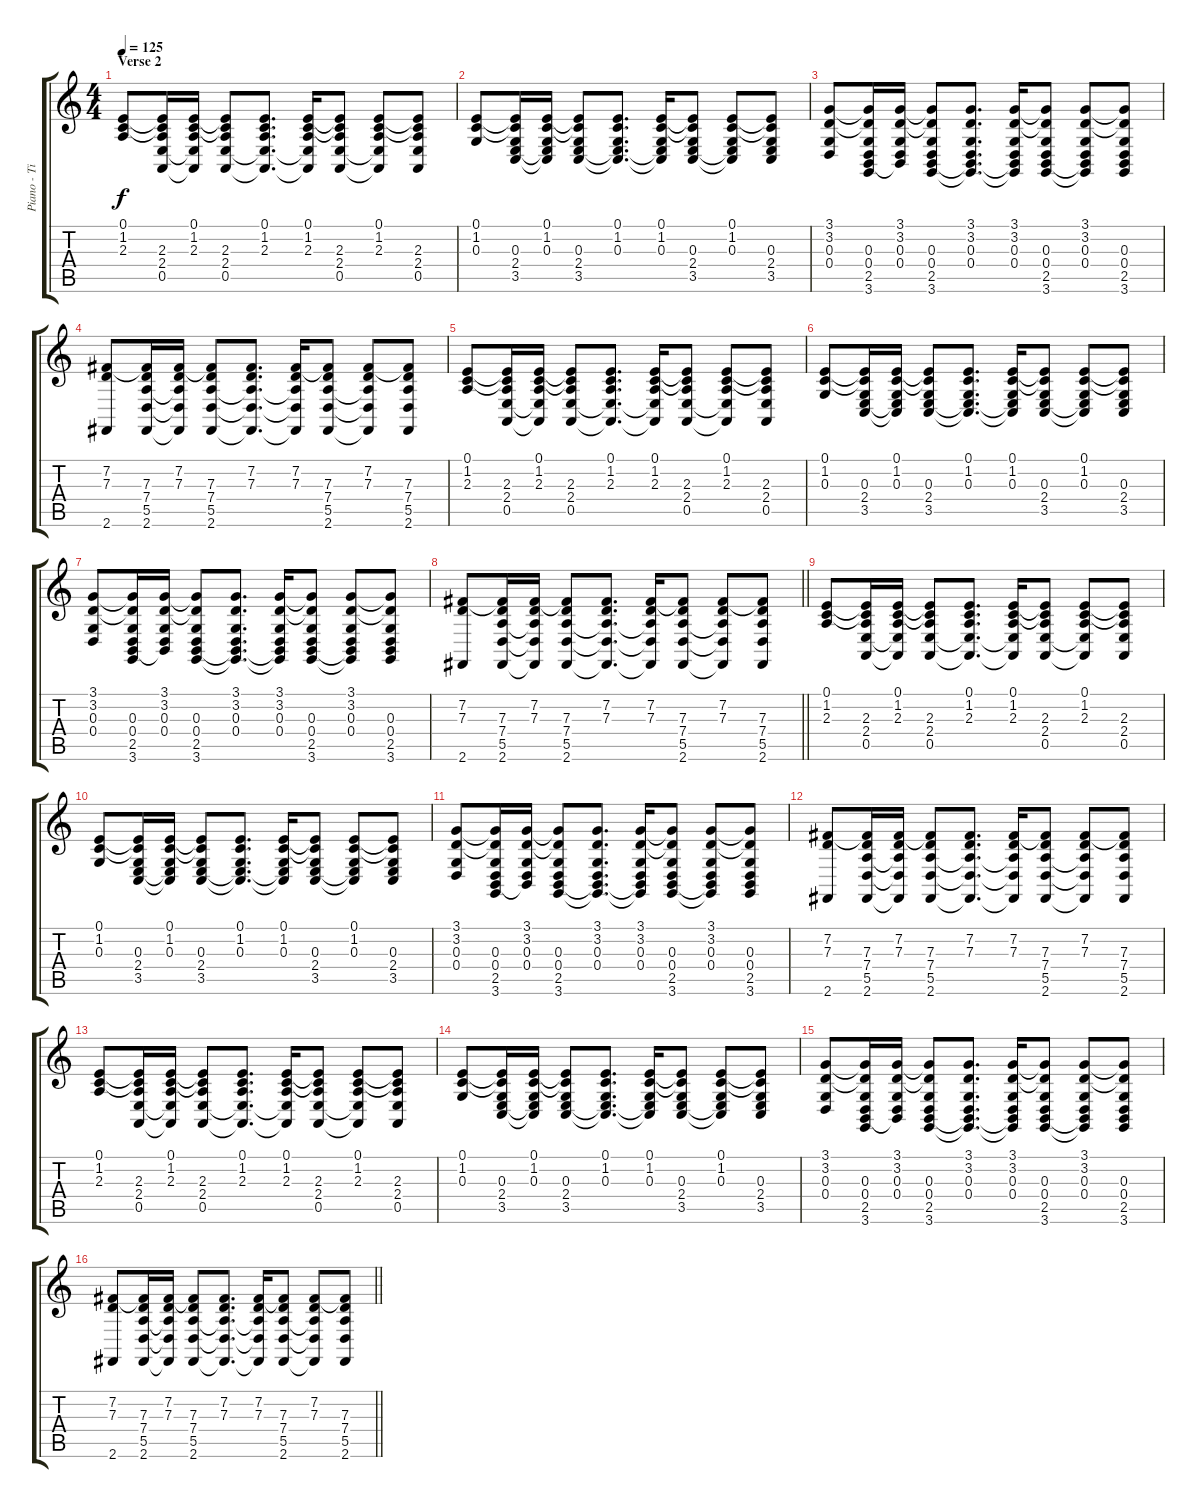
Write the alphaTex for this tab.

\track ("Piano - Tina" "Piano - Ti") {instrument electricpiano1}
\staff {score tabs}
\tuning (E4 B3 G3 D3 A2 E2) {hide}
\ts (4 4)
\section ("" "Verse 2")
\tempo 125
\clef g2
\ks c
(0.1 1.2 2.3).8{dy f} (0.1{t} 1.2{t} 2.3 2.4 0.5).16 (0.1 1.2 2.3 2.4{t} 0.5{t}).16 (0.1{t} 1.2{t} 2.3 2.4 0.5).8 (0.1 1.2 2.3 2.4{t} 0.5{t}).8{d} (0.1 1.2 2.3 2.4{t} 0.5{t}).16 (0.1{t} 1.2{t} 2.3 2.4 0.5).8 (0.1 1.2 2.3 2.4{t} 0.5{t}).8 (0.1{t} 1.2{t} 2.3 2.4 0.5).8 |
(0.1 1.2 0.3).8 (0.1{t} 1.2{t} 0.3 2.4 3.5).16 (0.1 1.2 0.3 2.4{t} 3.5{t}).16 (0.1{t} 1.2{t} 0.3 2.4 3.5).8 (0.1 1.2 0.3 2.4{t} 3.5{t}).8{d} (0.1 1.2 0.3 2.4{t} 3.5{t}).16 (0.1{t} 1.2{t} 0.3 2.4 3.5).8 (0.1 1.2 0.3 2.4{t} 3.5{t}).8 (0.1{t} 1.2{t} 0.3 2.4 3.5).8 |
(3.1 3.2 0.3 0.4).8 (3.1{t} 3.2{t} 0.3 0.4 2.5 3.6).16 (3.1 3.2 0.3 0.4 2.5{t}).16 (3.1{t} 3.2{t} 0.3 0.4 2.5 3.6).8 (3.1 3.2 0.3 0.4 2.5{t} 3.6{t}).8{d} (3.1 3.2 0.3 0.4 2.5{t} 3.6{t}).16 (3.1{t} 3.2{t} 0.3 0.4 2.5 3.6).8 (3.1 3.2 0.3 0.4 2.5{t} 3.6{t}).8 (3.1{t} 3.2{t} 0.3 0.4 2.5 3.6).8 |
(7.2 7.3 2.6).8 (7.2{t} 7.3 7.4 5.5 2.6).16 (7.2 7.3 7.4{t} 5.5{t} 2.6{t}).16 (7.2{t} 7.3 7.4 5.5 2.6).8 (7.2 7.3 7.4{t} 5.5{t} 2.6{t}).8{d} (7.2 7.3 7.4{t} 5.5{t} 2.6{t}).16 (7.2{t} 7.3 7.4 5.5 2.6).8 (7.2 7.3 7.4{t} 5.5{t} 2.6{t}).8 (7.2{t} 7.3 7.4 5.5 2.6).8 |
(0.1 1.2 2.3).8 (0.1{t} 1.2{t} 2.3 2.4 0.5).16 (0.1 1.2 2.3 2.4{t} 0.5{t}).16 (0.1{t} 1.2{t} 2.3 2.4 0.5).8 (0.1 1.2 2.3 2.4{t} 0.5{t}).8{d} (0.1 1.2 2.3 2.4{t} 0.5{t}).16 (0.1{t} 1.2{t} 2.3 2.4 0.5).8 (0.1 1.2 2.3 2.4{t} 0.5{t}).8 (0.1{t} 1.2{t} 2.3 2.4 0.5).8 |
(0.1 1.2 0.3).8 (0.1{t} 1.2{t} 0.3 2.4 3.5).16 (0.1 1.2 0.3 2.4{t} 3.5{t}).16 (0.1{t} 1.2{t} 0.3 2.4 3.5).8 (0.1 1.2 0.3 2.4{t} 3.5{t}).8{d} (0.1 1.2 0.3 2.4{t} 3.5{t}).16 (0.1{t} 1.2{t} 0.3 2.4 3.5).8 (0.1 1.2 0.3 2.4{t} 3.5{t}).8 (0.1{t} 1.2{t} 0.3 2.4 3.5).8 |
(3.1 3.2 0.3 0.4).8 (3.1{t} 3.2{t} 0.3 0.4 2.5 3.6).16 (3.1 3.2 0.3 0.4 2.5{t}).16 (3.1{t} 3.2{t} 0.3 0.4 2.5 3.6).8 (3.1 3.2 0.3 0.4 2.5{t} 3.6{t}).8{d} (3.1 3.2 0.3 0.4 2.5{t} 3.6{t}).16 (3.1{t} 3.2{t} 0.3 0.4 2.5 3.6).8 (3.1 3.2 0.3 0.4 2.5{t} 3.6{t}).8 (3.1{t} 3.2{t} 0.3 0.4 2.5 3.6).8 |
\barLineRight lightlight
(7.2 7.3 2.6).8 (7.2{t} 7.3 7.4 5.5 2.6).16 (7.2 7.3 7.4{t} 5.5{t} 2.6{t}).16 (7.2{t} 7.3 7.4 5.5 2.6).8 (7.2 7.3 7.4{t} 5.5{t} 2.6{t}).8{d} (7.2 7.3 7.4{t} 5.5{t} 2.6{t}).16 (7.2{t} 7.3 7.4 5.5 2.6).8 (7.2 7.3 7.4{t} 5.5{t} 2.6{t}).8 (7.2{t} 7.3 7.4 5.5 2.6).8 |
(0.1 1.2 2.3).8 (0.1{t} 1.2{t} 2.3 2.4 0.5).16 (0.1 1.2 2.3 2.4{t} 0.5{t}).16 (0.1{t} 1.2{t} 2.3 2.4 0.5).8 (0.1 1.2 2.3 2.4{t} 0.5{t}).8{d} (0.1 1.2 2.3 2.4{t} 0.5{t}).16 (0.1{t} 1.2{t} 2.3 2.4 0.5).8 (0.1 1.2 2.3 2.4{t} 0.5{t}).8 (0.1{t} 1.2{t} 2.3 2.4 0.5).8 |
(0.1 1.2 0.3).8 (0.1{t} 1.2{t} 0.3 2.4 3.5).16 (0.1 1.2 0.3 2.4{t} 3.5{t}).16 (0.1{t} 1.2{t} 0.3 2.4 3.5).8 (0.1 1.2 0.3 2.4{t} 3.5{t}).8{d} (0.1 1.2 0.3 2.4{t} 3.5{t}).16 (0.1{t} 1.2{t} 0.3 2.4 3.5).8 (0.1 1.2 0.3 2.4{t} 3.5{t}).8 (0.1{t} 1.2{t} 0.3 2.4 3.5).8 |
(3.1 3.2 0.3 0.4).8 (3.1{t} 3.2{t} 0.3 0.4 2.5 3.6).16 (3.1 3.2 0.3 0.4 2.5{t}).16 (3.1{t} 3.2{t} 0.3 0.4 2.5 3.6).8 (3.1 3.2 0.3 0.4 2.5{t} 3.6{t}).8{d} (3.1 3.2 0.3 0.4 2.5{t} 3.6{t}).16 (3.1{t} 3.2{t} 0.3 0.4 2.5 3.6).8 (3.1 3.2 0.3 0.4 2.5{t} 3.6{t}).8 (3.1{t} 3.2{t} 0.3 0.4 2.5 3.6).8 |
(7.2 7.3 2.6).8 (7.2{t} 7.3 7.4 5.5 2.6).16 (7.2 7.3 7.4{t} 5.5{t} 2.6{t}).16 (7.2{t} 7.3 7.4 5.5 2.6).8 (7.2 7.3 7.4{t} 5.5{t} 2.6{t}).8{d} (7.2 7.3 7.4{t} 5.5{t} 2.6{t}).16 (7.2{t} 7.3 7.4 5.5 2.6).8 (7.2 7.3 7.4{t} 5.5{t} 2.6{t}).8 (7.2{t} 7.3 7.4 5.5 2.6).8 |
(0.1 1.2 2.3).8 (0.1{t} 1.2{t} 2.3 2.4 0.5).16 (0.1 1.2 2.3 2.4{t} 0.5{t}).16 (0.1{t} 1.2{t} 2.3 2.4 0.5).8 (0.1 1.2 2.3 2.4{t} 0.5{t}).8{d} (0.1 1.2 2.3 2.4{t} 0.5{t}).16 (0.1{t} 1.2{t} 2.3 2.4 0.5).8 (0.1 1.2 2.3 2.4{t} 0.5{t}).8 (0.1{t} 1.2{t} 2.3 2.4 0.5).8 |
(0.1 1.2 0.3).8 (0.1{t} 1.2{t} 0.3 2.4 3.5).16 (0.1 1.2 0.3 2.4{t} 3.5{t}).16 (0.1{t} 1.2{t} 0.3 2.4 3.5).8 (0.1 1.2 0.3 2.4{t} 3.5{t}).8{d} (0.1 1.2 0.3 2.4{t} 3.5{t}).16 (0.1{t} 1.2{t} 0.3 2.4 3.5).8 (0.1 1.2 0.3 2.4{t} 3.5{t}).8 (0.1{t} 1.2{t} 0.3 2.4 3.5).8 |
(3.1 3.2 0.3 0.4).8 (3.1{t} 3.2{t} 0.3 0.4 2.5 3.6).16 (3.1 3.2 0.3 0.4 2.5{t}).16 (3.1{t} 3.2{t} 0.3 0.4 2.5 3.6).8 (3.1 3.2 0.3 0.4 2.5{t} 3.6{t}).8{d} (3.1 3.2 0.3 0.4 2.5{t} 3.6{t}).16 (3.1{t} 3.2{t} 0.3 0.4 2.5 3.6).8 (3.1 3.2 0.3 0.4 2.5{t} 3.6{t}).8 (3.1{t} 3.2{t} 0.3 0.4 2.5 3.6).8 |
\barLineRight lightlight
(7.2 7.3 2.6).8 (7.2{t} 7.3 7.4 5.5 2.6).16 (7.2 7.3 7.4{t} 5.5{t} 2.6{t}).16 (7.2{t} 7.3 7.4 5.5 2.6).8 (7.2 7.3 7.4{t} 5.5{t} 2.6{t}).8{d} (7.2 7.3 7.4{t} 5.5{t} 2.6{t}).16 (7.2{t} 7.3 7.4 5.5 2.6).8 (7.2 7.3 7.4{t} 5.5{t} 2.6{t}).8 (7.2{t} 7.3 7.4 5.5 2.6).8
